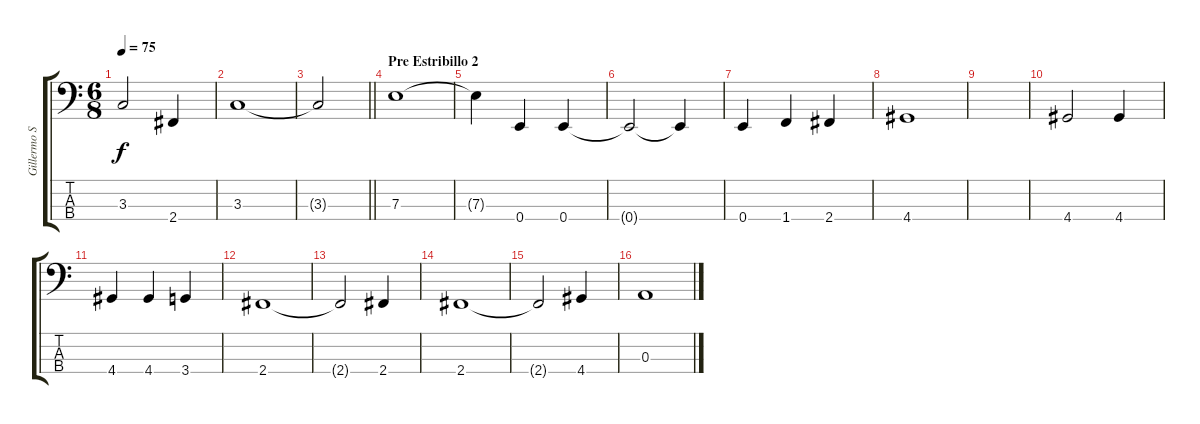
\track ("Gillermo Sanchez" "Gillermo S") {instrument electricbassfinger}
\staff {score tabs}
\tuning (G2 D2 A1 E1) {hide}
\ts (6 8)
\tempo 75
\clef f4
\ks c
3.3{t}.2{dy f} 2.4.4 |
3.3.1 |
\barLineRight lightlight
3.3{t}.2 |
\section ("" "Pre Estribillo 2")
7.3.1 |
7.3{t}.4 0.4.4 0.4.4 |
0.4{t}.2 0.4{t}.4 |
0.4.4 1.4.4 2.4.4 |
4.4.1 |
|
4.4.2 4.4.4 |
4.4.4 4.4.4 3.4.4 |
2.4.1 |
2.4{t}.2 2.4.4 |
2.4.1 |
2.4{t}.2 4.4.4 |
0.3.1
